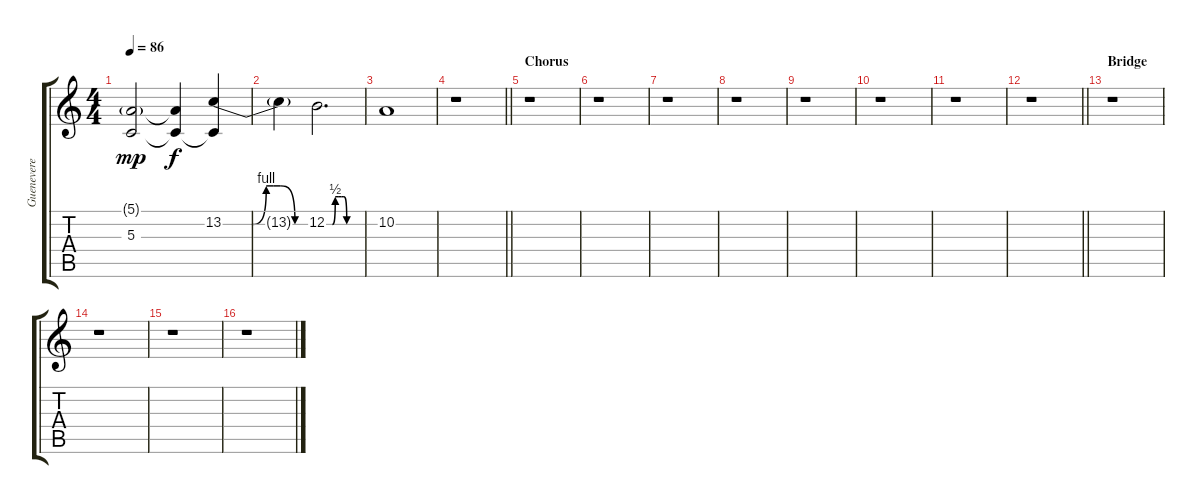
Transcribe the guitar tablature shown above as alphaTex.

\track ("Guenevere Measham (Cello)" "Guenevere ") {instrument cello}
\staff {score tabs}
\tuning (E4 B3 G3 D3 A2 E2) {hide}
\ts (4 4)
\tempo 86
\clef g2
\ks c
(5.1{g} 5.3{t}).2{dy mp} (5.1{t} 5.3{t}).4{dy f} (13.2{be (custom 0 0 20 0 30 4 35 4 40 4 50 0 60 0)} 5.3{t}).4 |
13.2{t}.4 12.2{be (custom 0 0 10 0 15 2 20 2 26 2 30 2 35 0 45 0 60 0)}.2{d} |
10.2.1 |
\barLineRight lightlight
r.1 |
\section ("" "Chorus")
r.1 |
r.1 |
r.1 |
r.1 |
r.1 |
r.1 |
r.1 |
\barLineRight lightlight
r.1 |
\section ("" "Bridge")
r.1 |
r.1 |
r.1 |
r.1
